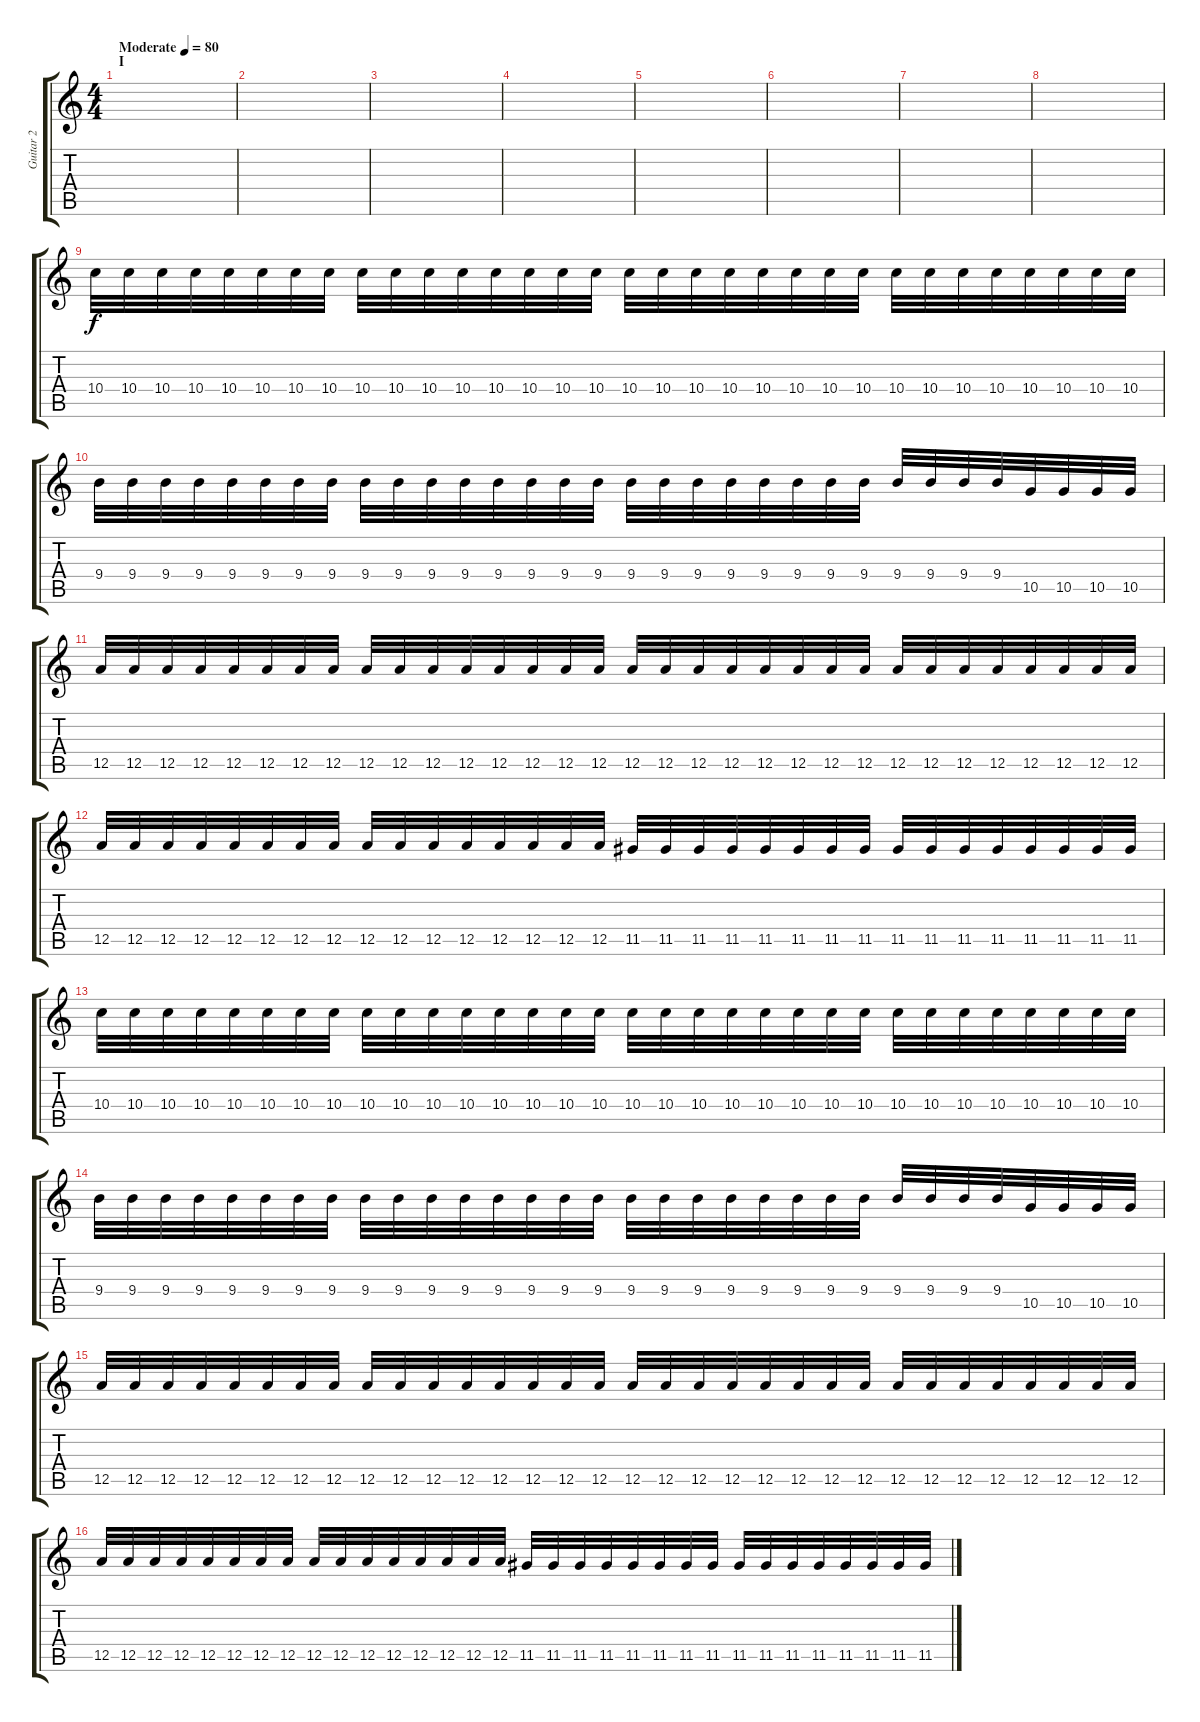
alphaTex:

\track ("Guitar 2" "Guitar 2") {instrument distortionguitar}
\staff {score tabs}
\tuning (E4 B3 G3 D3 A2 E2) {hide}
\ts (4 4)
\section ("" "I")
\tempo (80 "Moderate")
\clef g2
\ks c
|
|
|
|
|
|
|
|
10.4.32 10.4.32 10.4.32 10.4.32 10.4.32 10.4.32 10.4.32 10.4.32 10.4.32 10.4.32 10.4.32 10.4.32 10.4.32 10.4.32 10.4.32 10.4.32 10.4.32 10.4.32 10.4.32 10.4.32 10.4.32 10.4.32 10.4.32 10.4.32 10.4.32 10.4.32 10.4.32 10.4.32 10.4.32 10.4.32 10.4.32 10.4.32 |
9.4.32 9.4.32 9.4.32 9.4.32 9.4.32 9.4.32 9.4.32 9.4.32 9.4.32 9.4.32 9.4.32 9.4.32 9.4.32 9.4.32 9.4.32 9.4.32 9.4.32 9.4.32 9.4.32 9.4.32 9.4.32 9.4.32 9.4.32 9.4.32 9.4.32 9.4.32 9.4.32 9.4.32 10.5.32 10.5.32 10.5.32 10.5.32 |
12.5.32 12.5.32 12.5.32 12.5.32 12.5.32 12.5.32 12.5.32 12.5.32 12.5.32 12.5.32 12.5.32 12.5.32 12.5.32 12.5.32 12.5.32 12.5.32 12.5.32 12.5.32 12.5.32 12.5.32 12.5.32 12.5.32 12.5.32 12.5.32 12.5.32 12.5.32 12.5.32 12.5.32 12.5.32 12.5.32 12.5.32 12.5.32 |
12.5.32 12.5.32 12.5.32 12.5.32 12.5.32 12.5.32 12.5.32 12.5.32 12.5.32 12.5.32 12.5.32 12.5.32 12.5.32 12.5.32 12.5.32 12.5.32 11.5.32 11.5.32 11.5.32 11.5.32 11.5.32 11.5.32 11.5.32 11.5.32 11.5.32 11.5.32 11.5.32 11.5.32 11.5.32 11.5.32 11.5.32 11.5.32 |
10.4.32 10.4.32 10.4.32 10.4.32 10.4.32 10.4.32 10.4.32 10.4.32 10.4.32 10.4.32 10.4.32 10.4.32 10.4.32 10.4.32 10.4.32 10.4.32 10.4.32 10.4.32 10.4.32 10.4.32 10.4.32 10.4.32 10.4.32 10.4.32 10.4.32 10.4.32 10.4.32 10.4.32 10.4.32 10.4.32 10.4.32 10.4.32 |
9.4.32 9.4.32 9.4.32 9.4.32 9.4.32 9.4.32 9.4.32 9.4.32 9.4.32 9.4.32 9.4.32 9.4.32 9.4.32 9.4.32 9.4.32 9.4.32 9.4.32 9.4.32 9.4.32 9.4.32 9.4.32 9.4.32 9.4.32 9.4.32 9.4.32 9.4.32 9.4.32 9.4.32 10.5.32 10.5.32 10.5.32 10.5.32 |
12.5.32 12.5.32 12.5.32 12.5.32 12.5.32 12.5.32 12.5.32 12.5.32 12.5.32 12.5.32 12.5.32 12.5.32 12.5.32 12.5.32 12.5.32 12.5.32 12.5.32 12.5.32 12.5.32 12.5.32 12.5.32 12.5.32 12.5.32 12.5.32 12.5.32 12.5.32 12.5.32 12.5.32 12.5.32 12.5.32 12.5.32 12.5.32 |
12.5.32 12.5.32 12.5.32 12.5.32 12.5.32 12.5.32 12.5.32 12.5.32 12.5.32 12.5.32 12.5.32 12.5.32 12.5.32 12.5.32 12.5.32 12.5.32 11.5.32 11.5.32 11.5.32 11.5.32 11.5.32 11.5.32 11.5.32 11.5.32 11.5.32 11.5.32 11.5.32 11.5.32 11.5.32 11.5.32 11.5.32 11.5.32
